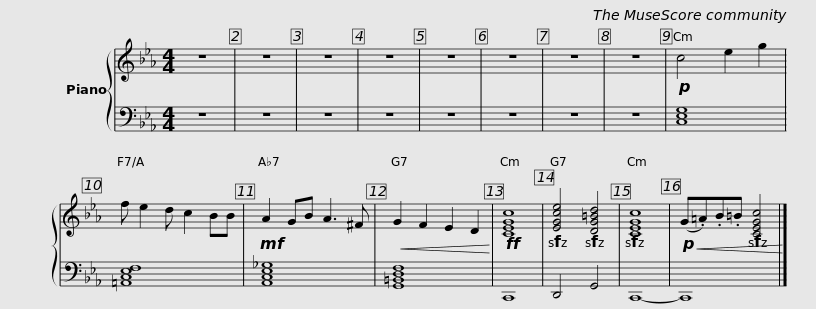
X:1
%%score { 1 | 2 }
L:1/8
M:4/4
I:linebreak $
K:Eb
V:1 treble
V:2 bass
V:1
 z8 | z8 | z8 | z8 | z8 | %5
 z8 | z8 | z8 |!p! c4 e2 g2 | f e2 d c2 BB | %10
!mf! A2 GB A3 ^F |!<(! G2 F2 E2 D2!<)! |!ff! [CEGc]8 |$!sfz! [EGce]4!sfz! [DG=Bd]4 |!sfz! [CEGc]8 | %15
!p!!<(! (G.=A).B.=B!sfz! [CEGc]4!<)! |] %16
V:2
 z8 | z8 | z8 | z8 | z8 | %5
 z8 | z8 | z8 | [C,E,G,]8 | [=A,,C,E,F,]8 | %10
 [A,,C,E,_G,]8 | [G,,=B,,D,F,]8 | C,,8 |$ D,,4 G,,4 | C,,8- | %15
 C,,8 |] %16
